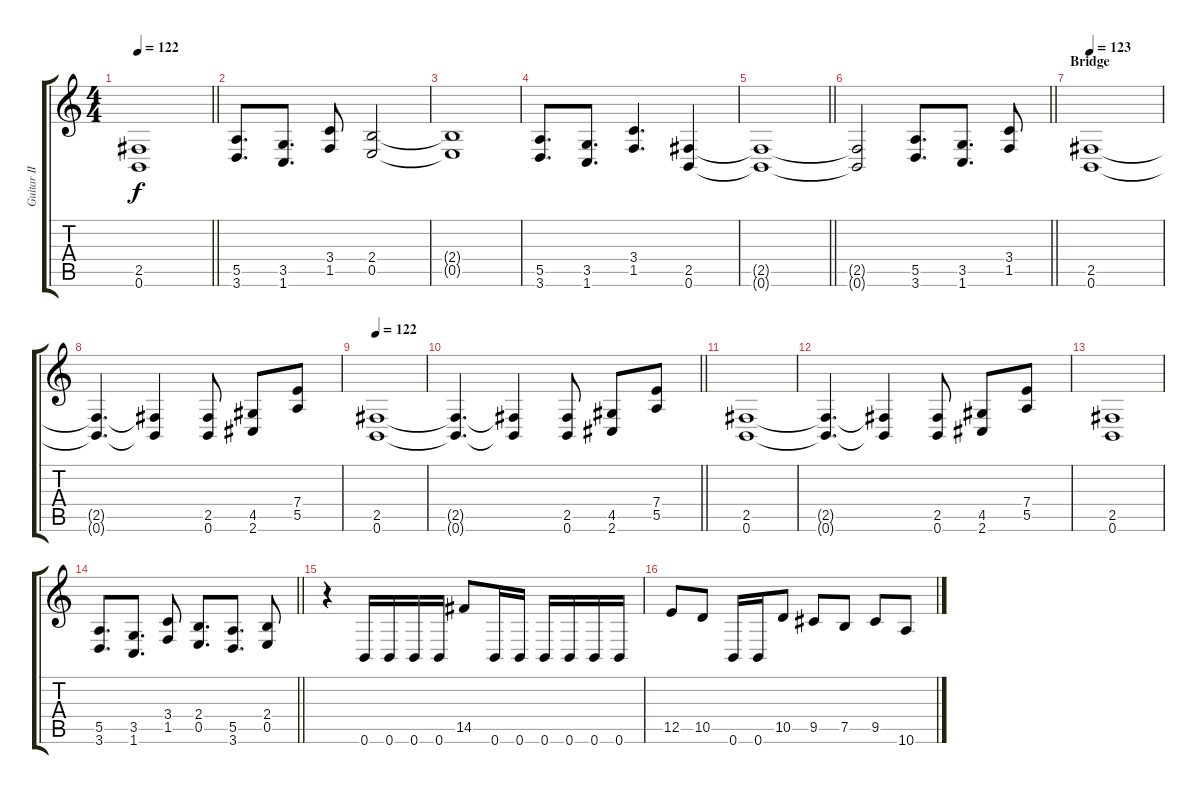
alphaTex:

\track ("Guitar II" "Guitar II") {instrument distortionguitar}
\staff {score tabs}
\tuning (B3 Gb3 D3 A2 E2 B1) {hide}
\ts (4 4)
\tempo 122
\clef g2
\barLineRight lightlight
\ks c
(2.5{t} 0.6{t}).1{dy f} |
\section ("" "")
(5.5 3.6).8{d} (3.5 1.6).8{d} (3.4 1.5).8 (2.4 0.5).2 |
(2.4{t} 0.5{t}).1 |
(5.5 3.6).8{d} (3.5 1.6).8{d} (3.4 1.5).4{d} (2.5 0.6).4 |
\barLineRight lightlight
(2.5{t} 0.6{t}).1 |
\section ("" "")
\barLineRight lightlight
(2.5{t} 0.6{t}).2 (5.5 3.6).8{d} (3.5 1.6).8{d} (3.4 1.5).8 |
\section ("" "Bridge")
\tempo 123
(2.5 0.6).1 |
(2.5{t} 0.6{t}).4{d} (2.5{t} 0.6{t}).4 (2.5 0.6).8 (4.5 2.6).8 (7.4 5.5).8 |
\tempo 122
(2.5 0.6).1 |
\barLineRight lightlight
(2.5{t} 0.6{t}).4{d} (2.5{t} 0.6{t}).4 (2.5 0.6).8 (4.5 2.6).8 (7.4 5.5).8 |
\section ("" "")
(2.5 0.6).1 |
(2.5{t} 0.6{t}).4{d} (2.5{t} 0.6{t}).4 (2.5 0.6).8 (4.5 2.6).8 (7.4 5.5).8 |
(2.5 0.6).1 |
\barLineRight lightlight
(5.5 3.6).8{d} (3.5 1.6).8{d} (3.4 1.5).8 (2.4 0.5).8{d} (5.5 3.6).8{d} (2.4 0.5).8 |
\section ("" "")
r.4 0.6.16 0.6.16 0.6.16 0.6.16 14.5.8 0.6.16 0.6.16 0.6.16 0.6.16 0.6.16 0.6.16 |
12.5.8 10.5.8 0.6.16 0.6.16 10.5.8 9.5.8 7.5.8 9.5.8 10.6.8
